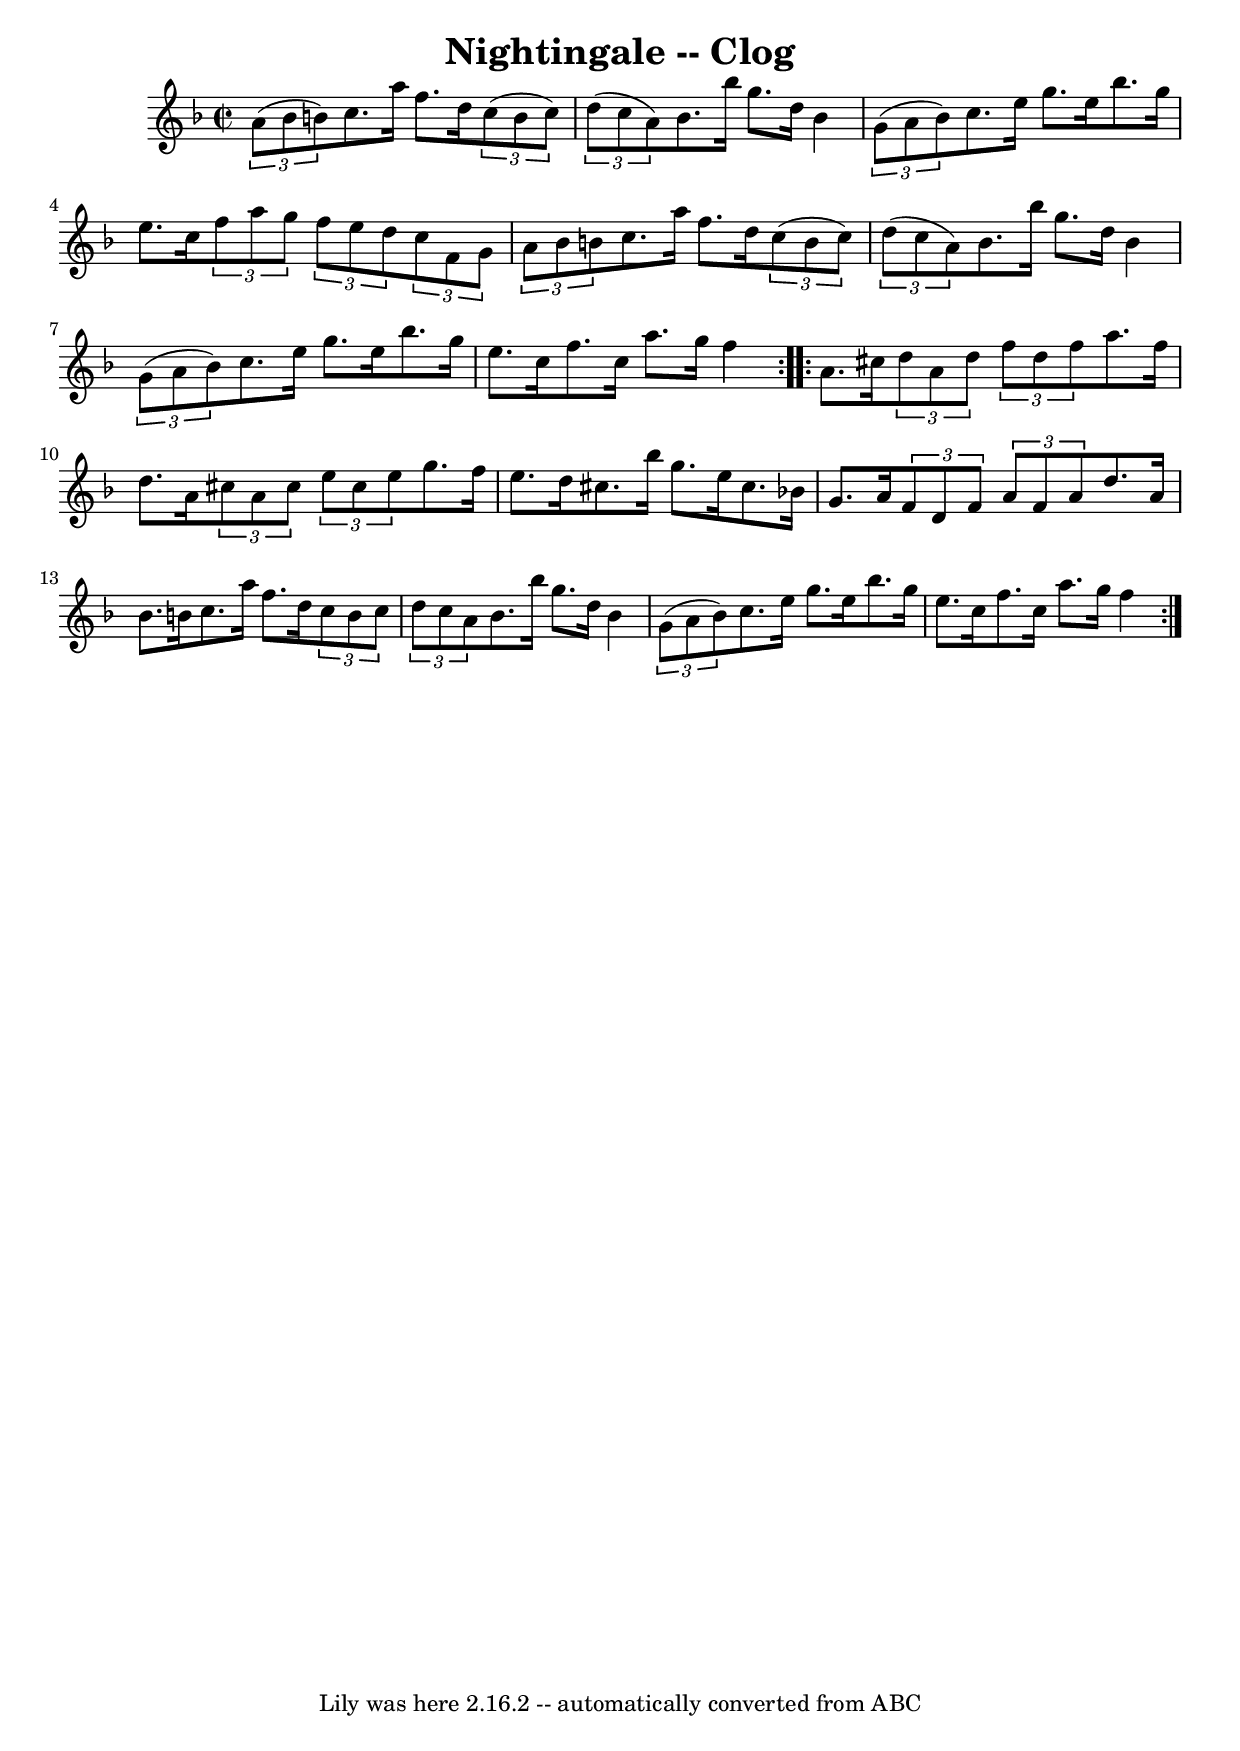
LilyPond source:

\version "2.7.40"
\include "Mammoth.ily"
\header {
	%% book = "Ryan's Mammoth Collection"
	crossRefNumber = "1"
	footnotes = ""
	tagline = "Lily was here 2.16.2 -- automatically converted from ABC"
	title = "Nightingale -- Clog"
}
voicedefault =  {


\repeat volta 2 {
\override Staff.TimeSignature #'style = #'C
 \time 2/2 \key f \major   \times 2/3 { a'8 (bes'8 b'8) } |
   
 c''8. a''16 f''8. d''16    \times 2/3 { c''8 (b'8 c''8) } 
  \times 2/3 { d''8 (c''8 a'8) } |
 bes'8. bes''16    
g''8. d''16 bes'4    \times 2/3 { g'8 (a'8 bes'8) } |
   
 c''8. e''16 g''8. e''16 bes''8. g''16 e''8. c''16  
|
 \times 2/3 { f''8 a''8 g''8  } \times 2/3 { f''8 e''8    
d''8  } \times 2/3 { c''8 f'8 g'8  } \times 2/3 { a'8 bes'8 b'8 
 } |
 c''8. a''16 f''8. d''16    \times 2/3 { c''8 (b'8 
 c''8) }   \times 2/3 { d''8 (c''8 a'8) } |
 bes'8.    
bes''16 g''8. d''16 bes'4    \times 2/3 { g'8 (a'8 bes'8) } 
|
 c''8. e''16 g''8. e''16 bes''8. g''16 e''8.    
c''16  |
 f''8. c''16 a''8. g''16 f''4  }     
\repeat volta 2 { a'8. cis''16  |
 \times 2/3 { d''8 a'8    
d''8  } \times 2/3 { f''8 d''8 f''8  } a''8. f''16 d''8.    
a'16  |
 \times 2/3 { cis''8 a'8 cis''8  } \times 2/3 { e''8    
cis''8 e''8  } g''8. f''16 e''8. d''16  |
 cis''8.    
bes''16 g''8. e''16 cis''8. bes'!16 g'8. a'16  |
     
\times 2/3 { f'8 d'8 f'8  } \times 2/3 { a'8 f'8 a'8  } d''8. 
 a'16 bes'8. b'16  |
 c''8. a''16 f''8. d''16    
\times 2/3 { c''8 b'8 c''8  } \times 2/3 { d''8 c''8 a'8  } 
|
 bes'8. bes''16 g''8. d''16 bes'4    \times 2/3 { g'8 (
 a'8 bes'8) } |
 c''8. e''16 g''8. e''16 bes''8.   
 g''16 e''8. c''16  |
 f''8. c''16 a''8. g''16 f''4  
}   
}

\score{
    <<

	\context Staff="default"
	{
	    \voicedefault 
	}

    >>
	\layout {
	}
	\midi {}
}
